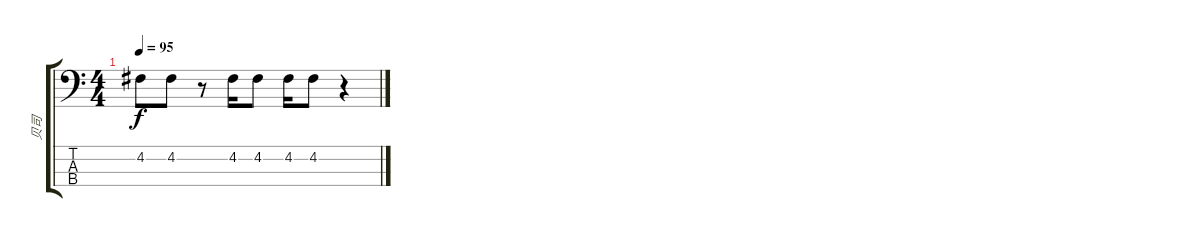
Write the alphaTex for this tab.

\track ("贝司" "贝司") {instrument electricbassfinger}
\staff {score tabs}
\tuning (G2 D2 A1 E1) {hide}
\ts (4 4)
\tempo 95
\clef f4
\ks c
4.2.8{dy f} 4.2.8 r.8 4.2.16 4.2.8 4.2.16 4.2.8 r.4
